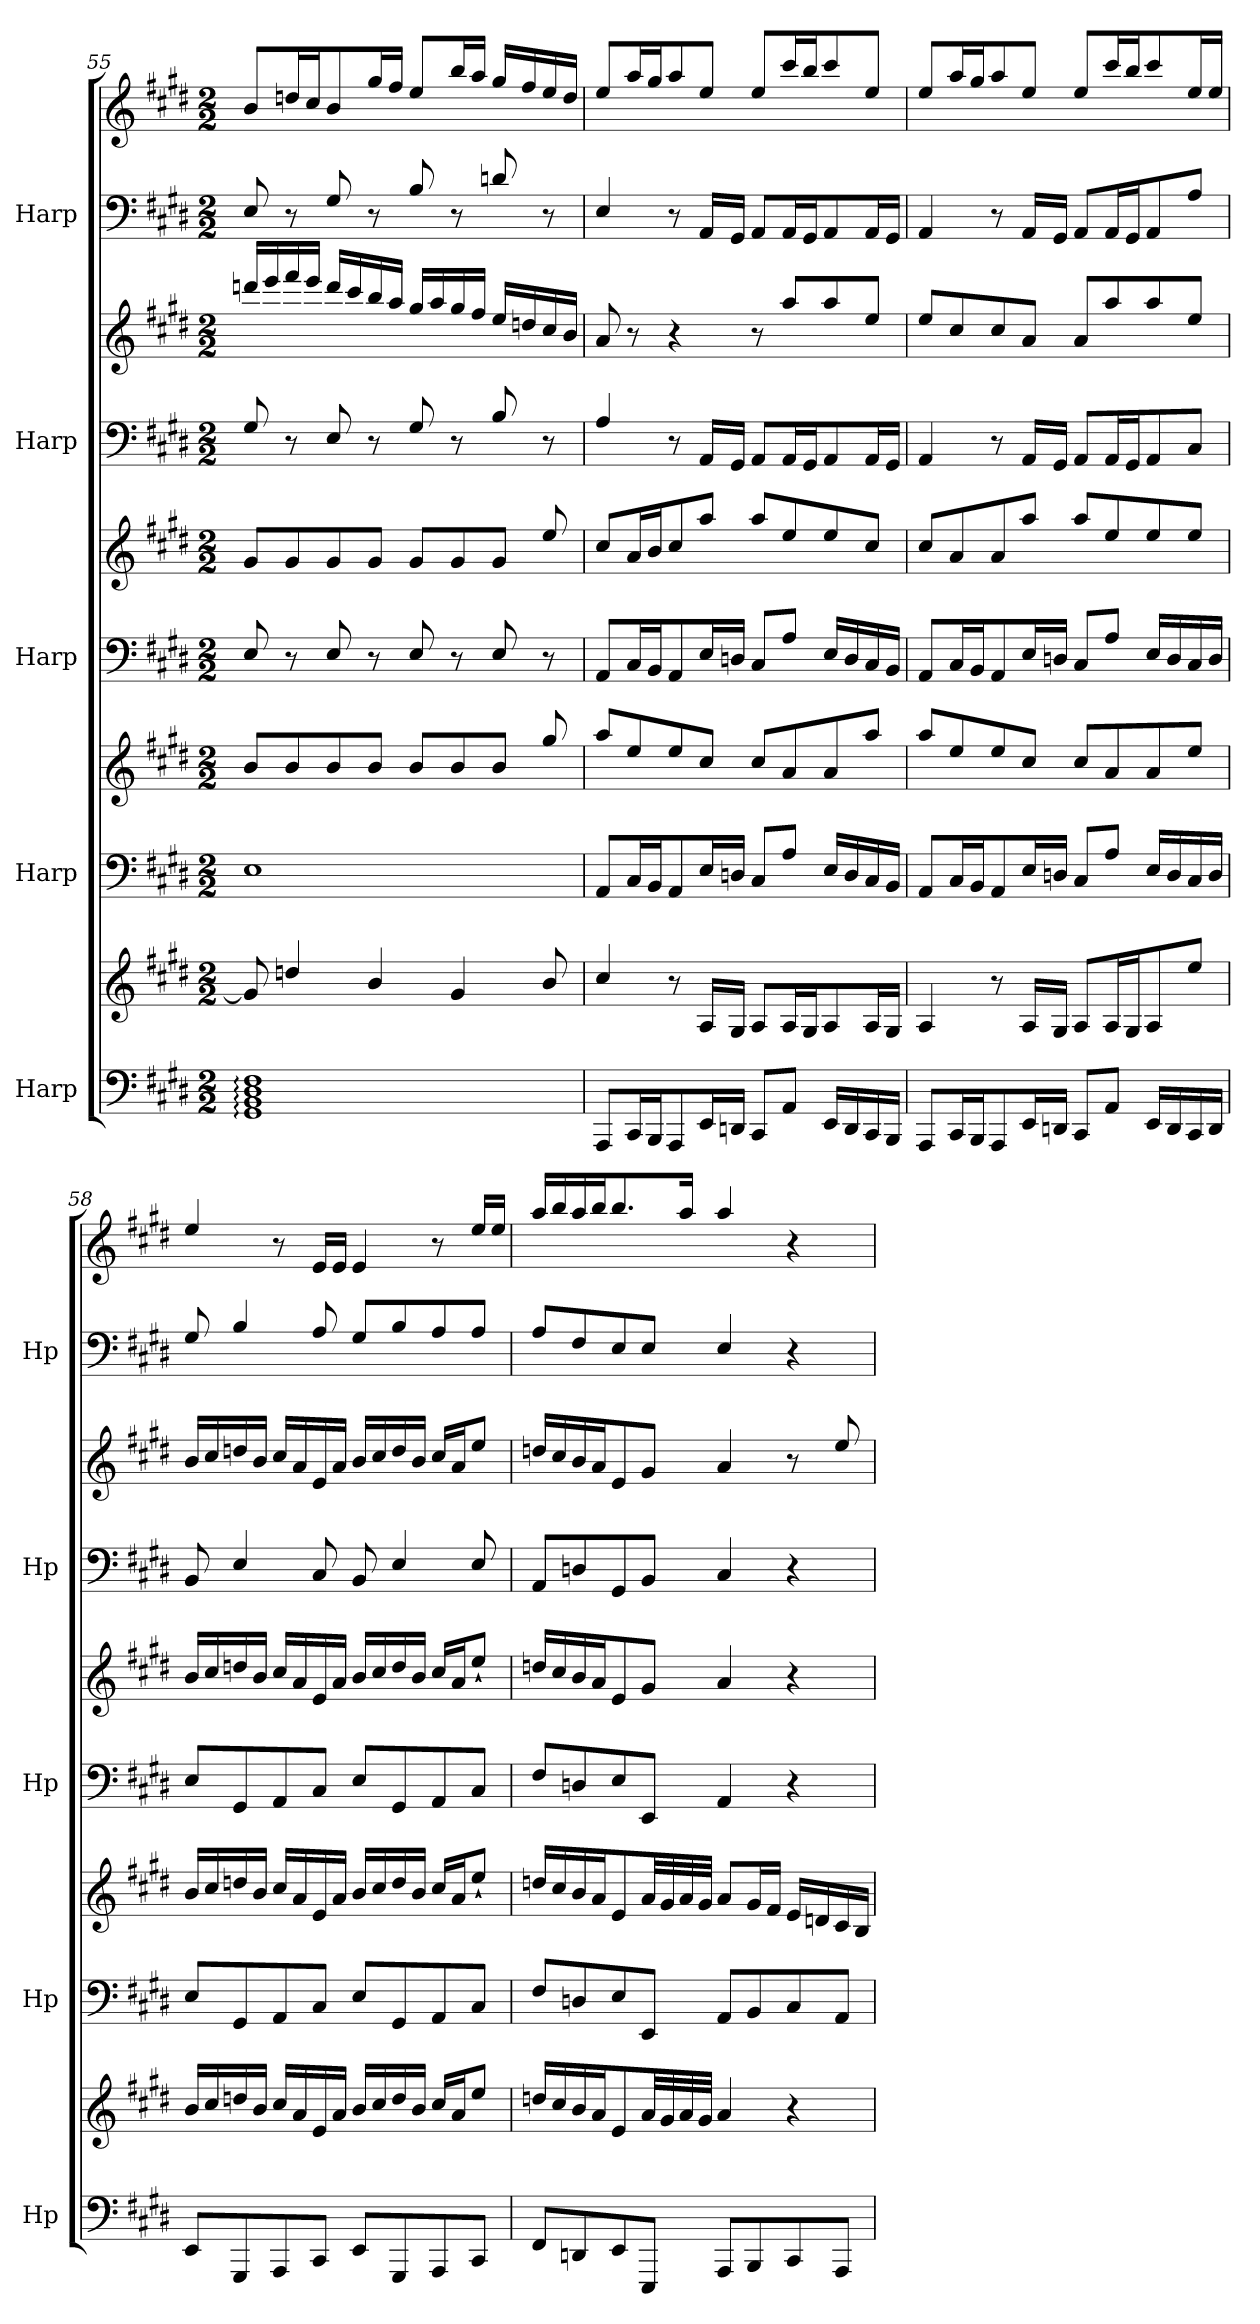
**kern	**kern	**kern	**kern	**kern	**kern	**kern	**kern	**kern	**kern
*part5	*part5	*part4	*part4	*part3	*part3	*part2	*part2	*part1	*part1
*staff10	*staff9	*staff8	*staff7	*staff6	*staff5	*staff4	*staff3	*staff2	*staff1
*I"Harp	*	*I"Harp	*	*I"Harp	*	*I"Harp	*	*I"Harp	*
*I'Hp	*	*I'Hp	*	*I'Hp	*	*I'Hp	*	*I'Hp	*
*clefF4	*clefG2	*clefF4	*clefG2	*clefF4	*clefG2	*clefF4	*clefG2	*clefF4	*clefG2
*k[f#c#g#d#]	*k[f#c#g#d#]	*k[f#c#g#d#]	*k[f#c#g#d#]	*k[f#c#g#d#]	*k[f#c#g#d#]	*k[f#c#g#d#]	*k[f#c#g#d#]	*k[f#c#g#d#]	*k[f#c#g#d#]
*M2/2	*M2/2	*M2/2	*M2/2	*M2/2	*M2/2	*M2/2	*M2/2	*M2/2	*M2/2
=55	=55	=55	=55	=55	=55	=55	=55	=55	=55
1GG#: 1BB: 1D#: 1F#:	8g#/]	1E	8b/L	8E/	8g#/L	8G#/	16dddn/LL	8E/	8b/L
.	.	.	.	.	.	.	16eee/	.	.
.	4ddn/	.	8b/	8r	8g#/	8r	16fff#/	8r	16ddn/L
.	.	.	.	.	.	.	16eee/JJ	.	16cc#/J
.	.	.	8b/	8E/	8g#/	8E/	16ddd/LL	8G#/	8b/
.	.	.	.	.	.	.	16ccc#/	.	.
.	4b/	.	8b/J	8r	8g#/J	8r	16bb/	8r	16gg#/L
.	.	.	.	.	.	.	16aa/JJ	.	16ff#/JJ
.	.	.	8b/L	8E/	8g#/L	8G#/	16gg#/LL	8B/	8ee/L
.	.	.	.	.	.	.	16aa/	.	.
.	4g#/	.	8b/	8r	8g#/	8r	16gg#/	8r	16bb/L
.	.	.	.	.	.	.	16ff#/JJ	.	16aa/JJ
.	.	.	8b/J	8E/	8g#/J	8B/	16ee/LL	8dn/	16gg#/LL
.	.	.	.	.	.	.	16ddn/	.	16ff#/
.	8b/	.	8gg#/	8r	8ee/	8r	16cc#/	8r	16ee/
.	.	.	.	.	.	.	16b/JJ	.	16dd/JJ
!!LO:PB:g=z
=56	=56	=56	=56	=56	=56	=56	=56	=56	=56
8AAA/L	4cc#/	8AA/L	8aa/L	8AA/L	8cc#/L	4A/	8a/	4E/	8ee/L
16CC#/L	.	16C#/L	8ee/	16C#/L	16a/L	.	8r	.	16aa/L
16BBB/J	.	16BB/J	.	16BB/J	16b/J	.	.	.	16gg#/J
8AAA/	8r	8AA/	8ee/	8AA/	8cc#/	8r	4r	8r	8aa/
16EE/L	16A/LL	16E/L	8cc#/J	16E/L	8aa/J	16AA/LL	.	16AA/LL	8ee/J
16DDn/JJ	16G#/JJ	16Dn/JJ	.	16Dn/JJ	.	16GG#/JJ	.	16GG#/JJ	.
8CC#/L	8A/L	8C#/L	8cc#/L	8C#/L	8aa/L	8AA/L	8r	8AA/L	8ee/L
8AA/J	16A/L	8A/J	8a/	8A/J	8ee/	16AA/L	8aa/L	16AA/L	16ccc#/L
.	16G#/J	.	.	.	.	16GG#/J	.	16GG#/J	16bb/J
16EE/LL	8A/	16E/LL	8a/	16E/LL	8ee/	8AA/	8aa/	8AA/	8ccc#/
16DD/	.	16D/	.	16D/	.	.	.	.	.
16CC#/	16A/L	16C#/	8aa/J	16C#/	8cc#/J	16AA/L	8ee/J	16AA/L	8ee/J
16BBB/JJ	16G#/JJ	16BB/JJ	.	16BB/JJ	.	16GG#/JJ	.	16GG#/JJ	.
=57	=57	=57	=57	=57	=57	=57	=57	=57	=57
8AAA/L	4A/	8AA/L	8aa/L	8AA/L	8cc#/L	4AA/	8ee/L	4AA/	8ee/L
16CC#/L	.	16C#/L	8ee/	16C#/L	8a/	.	8cc#/	.	16aa/L
16BBB/J	.	16BB/J	.	16BB/J	.	.	.	.	16gg#/J
8AAA/	8r	8AA/	8ee/	8AA/	8a/	8r	8cc#/	8r	8aa/
16EE/L	16A/LL	16E/L	8cc#/J	16E/L	8aa/J	16AA/LL	8a/J	16AA/LL	8ee/J
16DDn/JJ	16G#/JJ	16Dn/JJ	.	16Dn/JJ	.	16GG#/JJ	.	16GG#/JJ	.
8CC#/L	8A/L	8C#/L	8cc#/L	8C#/L	8aa/L	8AA/L	8a/L	8AA/L	8ee/L
8AA/J	16A/L	8A/J	8a/	8A/J	8ee/	16AA/L	8aa/	16AA/L	16ccc#/L
.	16G#/J	.	.	.	.	16GG#/J	.	16GG#/J	16bb/J
16EE/LL	8A/	16E/LL	8a/	16E/LL	8ee/	8AA/	8aa/	8AA/	8ccc#/
16DD/	.	16D/	.	16D/	.	.	.	.	.
16CC#/	8ee/J	16C#/	8ee/J	16C#/	8ee/J	8C#/J	8ee/J	8A/J	16ee/L
16DD/JJ	.	16D/JJ	.	16D/JJ	.	.	.	.	16ee/JJ
!!LO:PB:g=z
=58	=58	=58	=58	=58	=58	=58	=58	=58	=58
8EE/L	16b/LL	8E/L	16b/LL	8E/L	16b/LL	8BB/	16b/LL	8G#/	4ee/
.	16cc#/	.	16cc#/	.	16cc#/	.	16cc#/	.	.
8GGG#/	16ddn/	8GG#/	16ddn/	8GG#/	16ddn/	4E/	16ddn/	4B/	.
.	16b/JJ	.	16b/JJ	.	16b/JJ	.	16b/JJ	.	.
8AAA/	16cc#/LL	8AA/	16cc#/LL	8AA/	16cc#/LL	.	16cc#/LL	.	8r
.	16a/	.	16a/	.	16a/	.	16a/	.	.
8CC#/J	16e/	8C#/J	16e/	8C#/J	16e/	8C#/	16e/	8A/	16e/LL
.	16a/JJ	.	16a/JJ	.	16a/JJ	.	16a/JJ	.	16e/JJ
8EE/L	16b/LL	8E/L	16b/LL	8E/L	16b/LL	8BB/	16b/LL	8G#/L	4e/
.	16cc#/	.	16cc#/	.	16cc#/	.	16cc#/	.	.
8GGG#/	16dd/	8GG#/	16dd/	8GG#/	16dd/	4E/	16dd/	8B/	.
.	16b/JJ	.	16b/JJ	.	16b/JJ	.	16b/JJ	.	.
8AAA/	16cc#/LL	8AA/	16cc#/LL	8AA/	16cc#/LL	.	16cc#/LL	8A/	8r
.	16a/J	.	16a/J	.	16a/J	.	16a/J	.	.
8CC#/J	8ee/J	8C#/J	8ee`/J	8C#/J	8ee`/J	8E/	8ee/J	8A/J	16ee/LL
.	.	.	.	.	.	.	.	.	16ee/JJ
=59	=59	=59	=59	=59	=59	=59	=59	=59	=59
8FF#/L	16ddn/LL	8F#/L	16ddn/LL	8F#/L	16ddn/LL	8AA/L	16ddn/LL	8A/L	16aa/LL
.	16cc#/	.	16cc#/	.	16cc#/	.	16cc#/	.	16bb/
8DDn/	16b/	8Dn/	16b/	8Dn/	16b/	8Dn/	16b/	8F#/	16aa/
.	16a/J	.	16a/J	.	16a/J	.	16a/J	.	16bb/J
8EE/	8e/	8E/	8e/	8E/	8e/	8GG#/	8e/	8E/	8.bb/
8EEE/J	32a/LL	8EE/J	32a/LL	8EE/J	8g#/J	8BB/J	8g#/J	8E/J	.
.	32g#/	.	32g#/	.	.	.	.	.	.
.	32a/	.	32a/	.	.	.	.	.	16aa/Jk
.	32g#/JJJ	.	32g#/JJJ	.	.	.	.	.	.
8AAA/L	4a/	8AA/L	8a/L	4AA/	4a/	4C#/	4a/	4E/	4aa/
8BBB/	.	8BB/	16g#/L	.	.	.	.	.	.
.	.	.	16f#/JJ	.	.	.	.	.	.
8CC#/	4r	8C#/	16e/LL	4r	4r	4r	8r	4r	4r
.	.	.	16dn/	.	.	.	.	.	.
8AAA/J	.	8AA/J	16c#/	.	.	.	8ee/	.	.
.	.	.	16B/JJ	.	.	.	.	.	.
=	=	=	=	=	=	=	=	=	=
*-	*-	*-	*-	*-	*-	*-	*-	*-	*-
